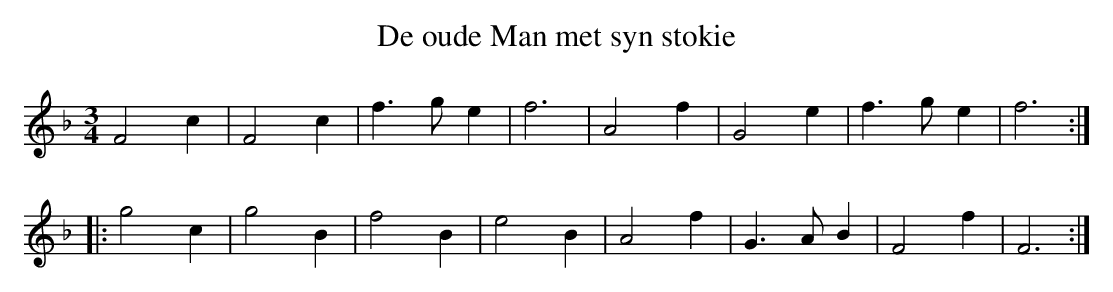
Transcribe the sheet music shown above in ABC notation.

X:1
T:De oude Man met syn stokie
M:3/4
K:Fmaj
F4c2|F4c2|f3ge2|f6|A4f2|G4e2|f3ge2|f6:|
|:g4c2|g4B2|f4B2|e4B2|A4f2|G3AB2|F4f2|F6:|
